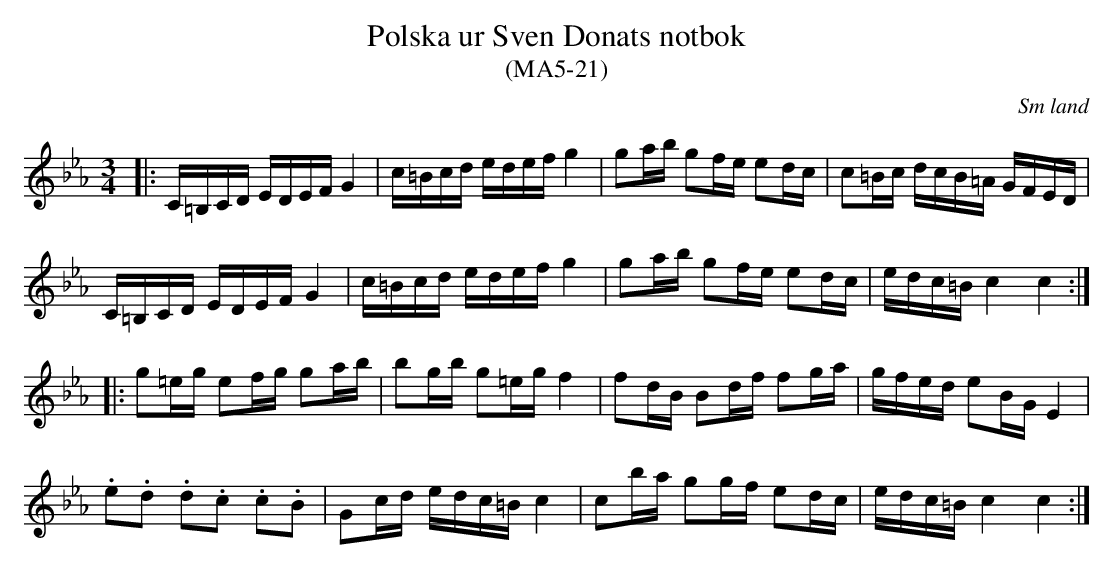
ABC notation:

X:1
T:Polska ur Sven Donats notbok
T:(MA5-21)
O:Sm land
 Z:105
M:3/4
L:1/16
K:Cm
|:C=B,CD EDEF G4|c=Bcd edef g4|g2ab g2fe e2dc|c2=Bc dcB=A GFED|
C=B,CD EDEF G4|c=Bcd edef g4| g2ab g2fe e2dc|edc=B c4 c4:|
|:g2=eg e2fg g2ab|b2gb g2=eg f4|f2dB B2df f2ga|gfed e2BG E4|
.e2.d2 .d2.c2 .c2.B2|G2cd edc=B c4|c2ba g2gf e2dc|edc=B c4 c4:|
